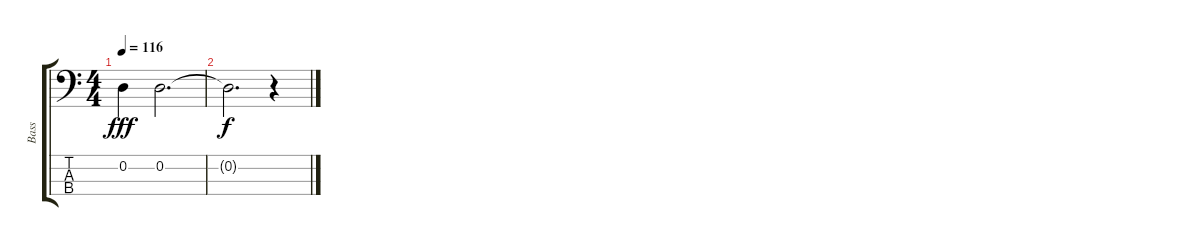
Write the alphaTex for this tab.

\track ("Bass" "Bass") {instrument electricbassfinger}
\staff {score tabs}
\tuning (G2 D2 A1 E1) {hide}
\ts (4 4)
\tempo 116
\clef f4
\ks c
0.2.4{dy fff} 0.2.2{d} |
0.2{t}.2{d dy f} r.4
